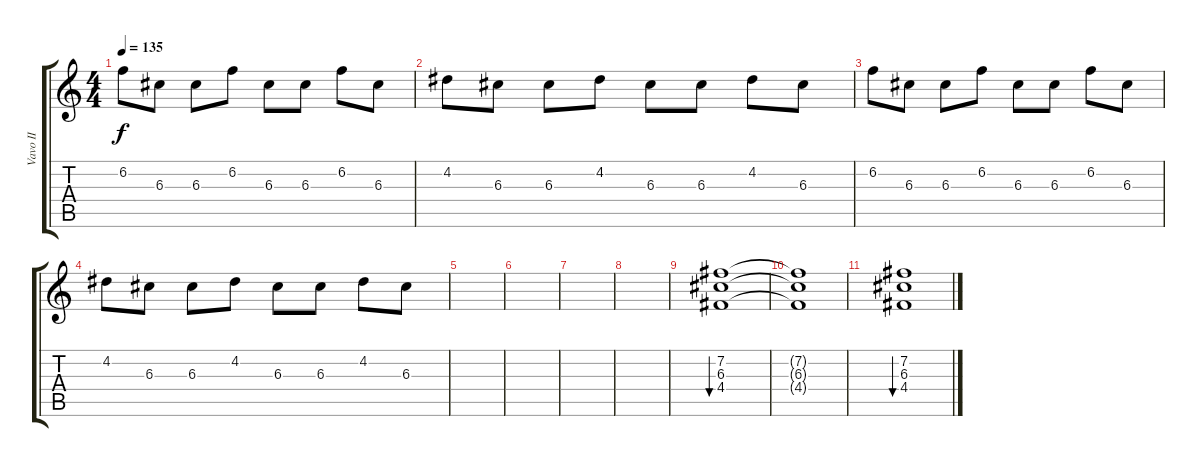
\track ("Vavo II" "Vavo II") {instrument electricguitarjazz}
\staff {score tabs}
\tuning (E4 B3 G3 D3 A2 E2) {hide}
\ts (4 4)
\tempo 135
\clef g2
\ks c
6.2.8{dy f} 6.3.8 6.3.8 6.2.8 6.3.8 6.3.8 6.2.8 6.3.8 |
4.2.8 6.3.8 6.3.8 4.2.8 6.3.8 6.3.8 4.2.8 6.3.8 |
6.2.8 6.3.8 6.3.8 6.2.8 6.3.8 6.3.8 6.2.8 6.3.8 |
4.2.8 6.3.8 6.3.8 4.2.8 6.3.8 6.3.8 4.2.8 6.3.8 |
|
|
|
|
(7.2 6.3 4.4).1{bu 240 instrument electricguitarclean} |
(7.2{t} 6.3{t} 4.4{t}).1 |
(7.2 6.3 4.4).1{bu 240}
